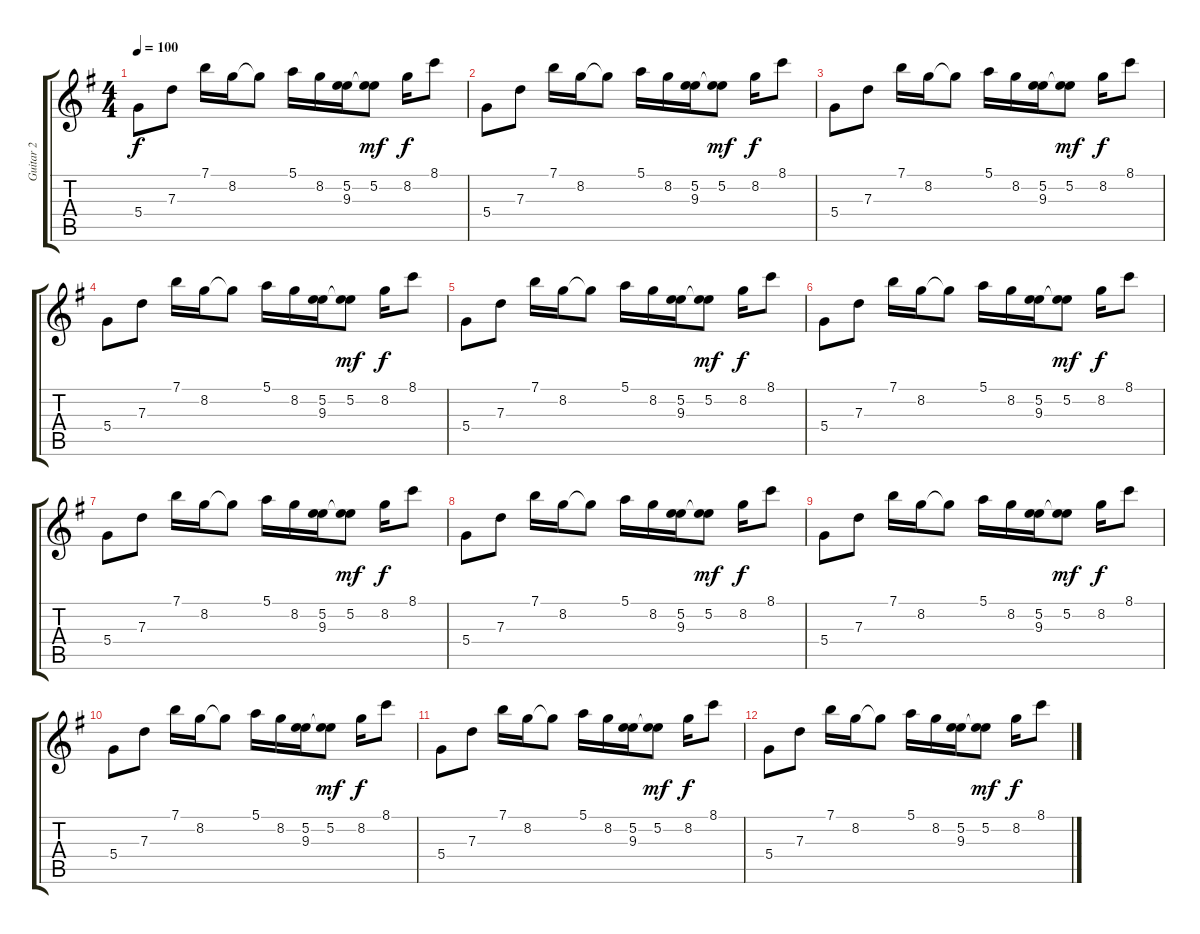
\track ("Guitar 2" "Guitar 2") {instrument overdrivenguitar}
\staff {score tabs}
\tuning (E4 B3 G3 D3 A2 E2) {hide}
\ts (4 4)
\tempo 100
\clef g2
\ks g
5.4.8{dy f} 7.3.8 7.1.16 8.2.16 8.2{t}.8 5.1.16 8.2.16 (5.2 9.3).16 (5.2 9.3{t}).8{dy mf} 8.2.16{dy f} 8.1.8 |
5.4.8 7.3.8 7.1.16 8.2.16 8.2{t}.8 5.1.16 8.2.16 (5.2 9.3).16 (5.2 9.3{t}).8{dy mf} 8.2.16{dy f} 8.1.8 |
5.4.8 7.3.8 7.1.16 8.2.16 8.2{t}.8 5.1.16 8.2.16 (5.2 9.3).16 (5.2 9.3{t}).8{dy mf} 8.2.16{dy f} 8.1.8 |
5.4.8 7.3.8 7.1.16 8.2.16 8.2{t}.8 5.1.16 8.2.16 (5.2 9.3).16 (5.2 9.3{t}).8{dy mf} 8.2.16{dy f} 8.1.8 |
5.4.8 7.3.8 7.1.16 8.2.16 8.2{t}.8 5.1.16 8.2.16 (5.2 9.3).16 (5.2 9.3{t}).8{dy mf} 8.2.16{dy f} 8.1.8 |
5.4.8 7.3.8 7.1.16 8.2.16 8.2{t}.8 5.1.16 8.2.16 (5.2 9.3).16 (5.2 9.3{t}).8{dy mf} 8.2.16{dy f} 8.1.8 |
5.4.8{volume 5} 7.3.8 7.1.16 8.2.16 8.2{t}.8 5.1.16 8.2.16 (5.2 9.3).16 (5.2 9.3{t}).8{dy mf} 8.2.16{dy f} 8.1.8 |
5.4.8 7.3.8 7.1.16 8.2.16 8.2{t}.8 5.1.16 8.2.16 (5.2 9.3).16 (5.2 9.3{t}).8{dy mf} 8.2.16{dy f} 8.1.8 |
5.4.8 7.3.8 7.1.16 8.2.16 8.2{t}.8 5.1.16 8.2.16 (5.2 9.3).16 (5.2 9.3{t}).8{dy mf} 8.2.16{dy f} 8.1.8 |
5.4.8 7.3.8 7.1.16 8.2.16 8.2{t}.8 5.1.16 8.2.16 (5.2 9.3).16 (5.2 9.3{t}).8{dy mf} 8.2.16{dy f} 8.1.8 |
5.4.8{volume 0} 7.3.8 7.1.16 8.2.16 8.2{t}.8 5.1.16 8.2.16 (5.2 9.3).16 (5.2 9.3{t}).8{dy mf} 8.2.16{dy f} 8.1.8 |
5.4.8 7.3.8 7.1.16 8.2.16 8.2{t}.8 5.1.16 8.2.16 (5.2 9.3).16 (5.2 9.3{t}).8{dy mf} 8.2.16{dy f} 8.1.8
